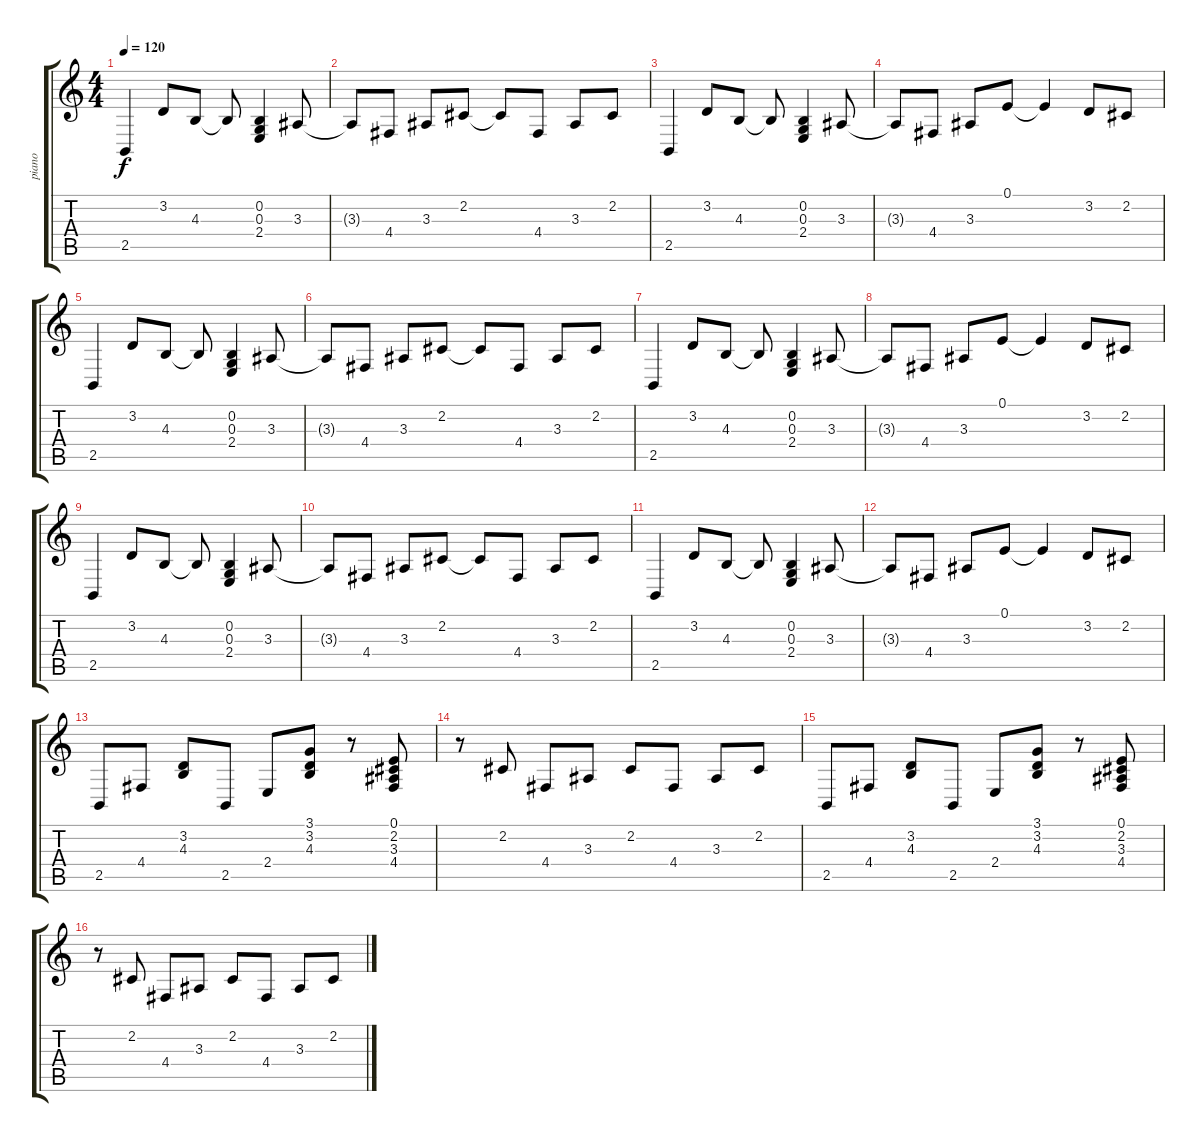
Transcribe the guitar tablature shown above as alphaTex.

\track ("piano" "piano") {instrument brightacousticpiano}
\staff {score tabs}
\tuning (E4 B3 G3 D3 A2 E2) {hide}
\ts (4 4)
\tempo 120
\clef g2
\ks c
2.5.4{dy f} 3.2.8 4.3.8 4.3{t}.8 (0.2 0.3 2.4).4 3.3.8 |
3.3{t}.8 4.4.8 3.3.8 2.2.8 2.2{t}.8 4.4.8 3.3.8 2.2.8 |
2.5.4 3.2.8 4.3.8 4.3{t}.8 (0.2 0.3 2.4).4 3.3.8 |
3.3{t}.8 4.4.8 3.3.8 0.1.8 0.1{t}.4 3.2.8 2.2.8 |
2.5.4 3.2.8 4.3.8 4.3{t}.8 (0.2 0.3 2.4).4 3.3.8 |
3.3{t}.8 4.4.8 3.3.8 2.2.8 2.2{t}.8 4.4.8 3.3.8 2.2.8 |
2.5.4 3.2.8 4.3.8 4.3{t}.8 (0.2 0.3 2.4).4 3.3.8 |
3.3{t}.8 4.4.8 3.3.8 0.1.8 0.1{t}.4 3.2.8 2.2.8 |
2.5.4 3.2.8 4.3.8 4.3{t}.8 (0.2 0.3 2.4).4 3.3.8 |
3.3{t}.8 4.4.8 3.3.8 2.2.8 2.2{t}.8 4.4.8 3.3.8 2.2.8 |
2.5.4 3.2.8 4.3.8 4.3{t}.8 (0.2 0.3 2.4).4 3.3.8 |
3.3{t}.8 4.4.8 3.3.8 0.1.8 0.1{t}.4 3.2.8 2.2.8 |
2.5.8 4.4.8 (3.2 4.3).8 2.5.8 2.4.8 (3.1 3.2 4.3).8 r.8 (0.1 2.2 3.3 4.4).8 |
r.8 2.2.8 4.4.8 3.3.8 2.2.8 4.4.8 3.3.8 2.2.8 |
2.5.8 4.4.8 (3.2 4.3).8 2.5.8 2.4.8 (3.1 3.2 4.3).8 r.8 (0.1 2.2 3.3 4.4).8 |
r.8 2.2.8 4.4.8 3.3.8 2.2.8 4.4.8 3.3.8 2.2.8
